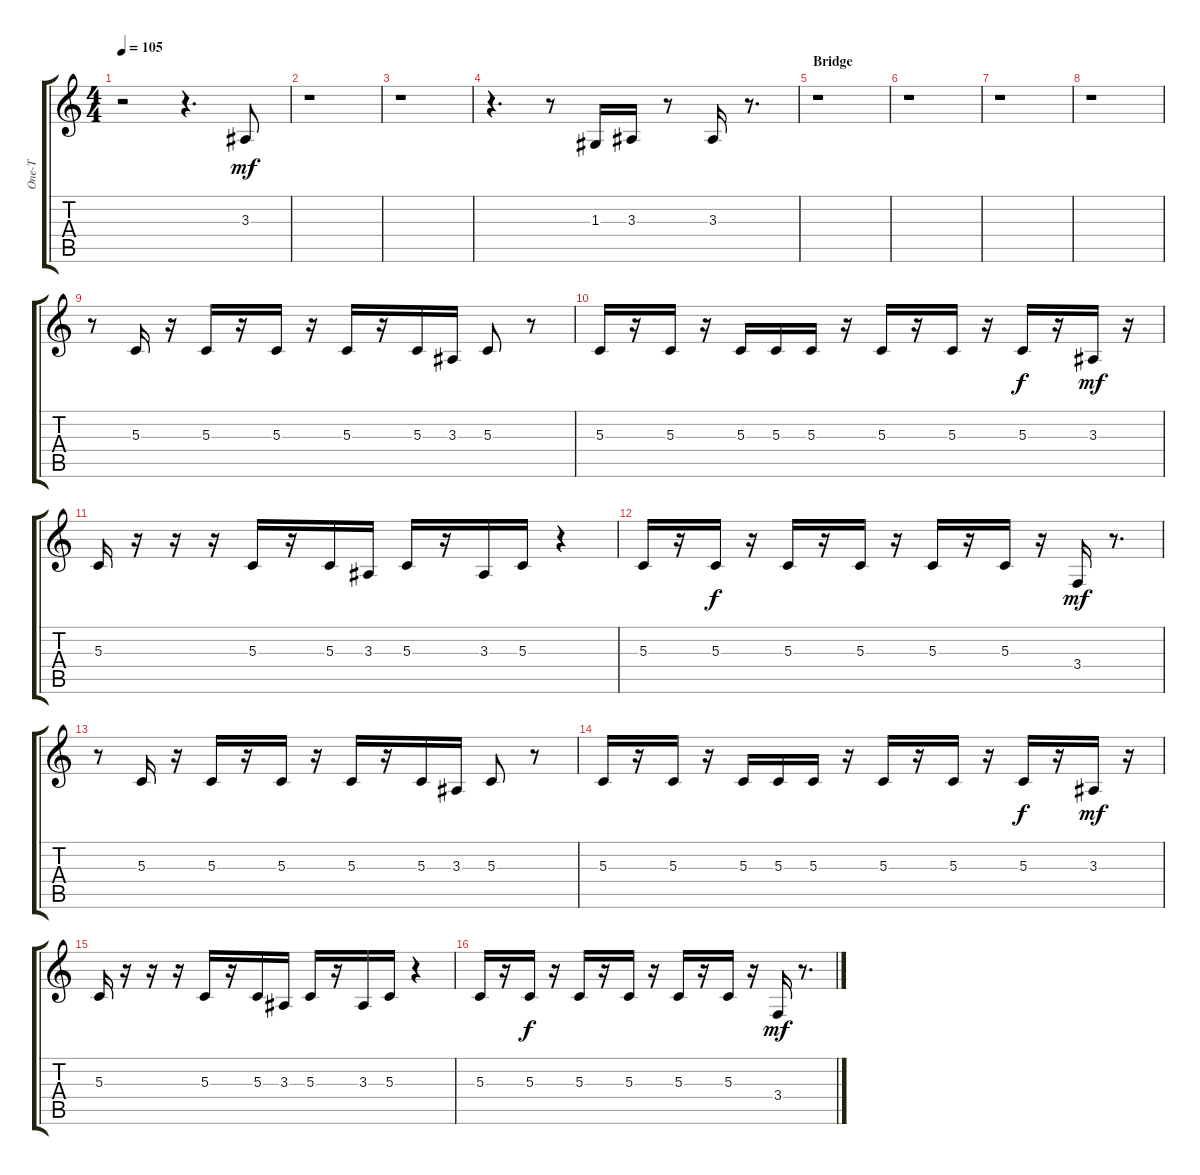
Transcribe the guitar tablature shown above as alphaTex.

\track ("One-T" "One-T") {instrument lead6voice}
\staff {score tabs}
\tuning (E4 B3 G3 D3 A2 E2) {hide}
\ts (4 4)
\tempo 105
\clef g2
\ks c
r.2{dy mf} r.4{d} 3.3.8 |
r.1 |
r.1 |
r.4{d} r.8 1.3.16 3.3.16 r.8 3.3.16 r.8{d} |
\section ("" "Bridge")
r.1 |
r.1 |
r.1 |
r.1 |
r.8{volume 14 balance 6} 5.3.16 r.16 5.3.16 r.16 5.3.16 r.16 5.3.16 r.16 5.3.16 3.3.16 5.3.8 r.8 |
5.3.16 r.16 5.3.16 r.16 5.3.16 5.3.16 5.3.16 r.16 5.3.16 r.16 5.3.16 r.16 5.3.16{dy f} r.16 3.3.16{dy mf} r.16 |
5.3.16 r.16 r.16 r.16 5.3.16 r.16 5.3.16 3.3.16 5.3.16 r.16 3.3.16 5.3.16 r.4 |
5.3.16 r.16 5.3.16{dy f} r.16 5.3.16 r.16 5.3.16 r.16 5.3.16 r.16 5.3.16 r.16 3.4.16{dy mf} r.8{d} |
r.8{volume 14 balance 6} 5.3.16 r.16 5.3.16 r.16 5.3.16 r.16 5.3.16 r.16 5.3.16 3.3.16 5.3.8 r.8 |
5.3.16 r.16 5.3.16 r.16 5.3.16 5.3.16 5.3.16 r.16 5.3.16 r.16 5.3.16 r.16 5.3.16{dy f} r.16 3.3.16{dy mf} r.16 |
5.3.16 r.16 r.16 r.16 5.3.16 r.16 5.3.16 3.3.16 5.3.16 r.16 3.3.16 5.3.16 r.4 |
5.3.16 r.16 5.3.16{dy f} r.16 5.3.16 r.16 5.3.16 r.16 5.3.16 r.16 5.3.16 r.16 3.4.16{dy mf} r.8{d}
